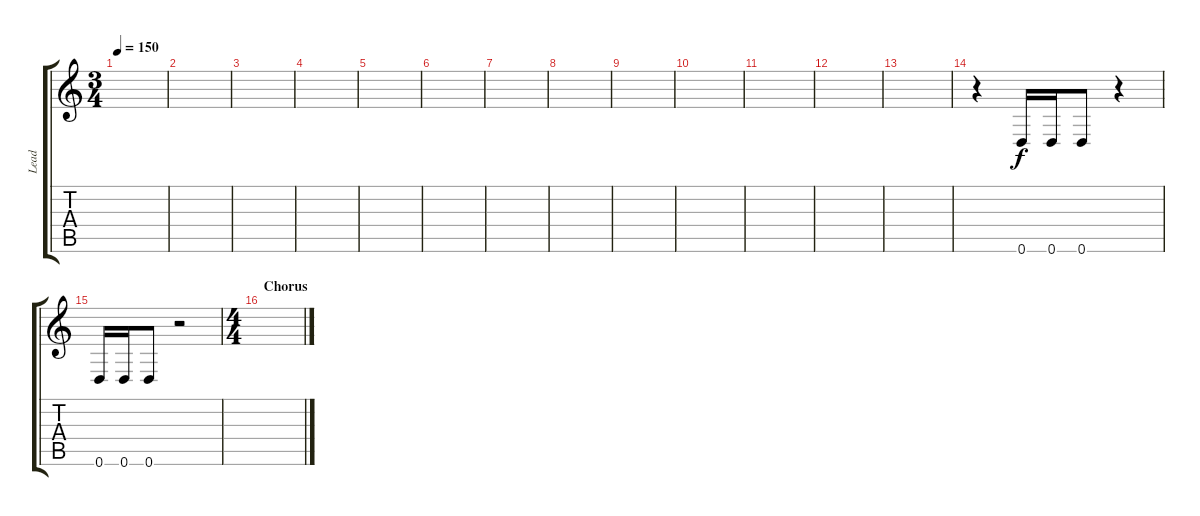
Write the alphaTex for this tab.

\track ("Lead" "Lead") {instrument overdrivenguitar}
\staff {score tabs}
\tuning (D4 A3 F3 C3 G2 D2) {hide}
\ts (3 4)
\tempo 150
\clef g2
\ks c
|
|
|
|
|
|
|
|
|
|
|
|
|
r.4 0.6.16 0.6.16 0.6.8 r.4 |
0.6.16 0.6.16 0.6.8 r.2 |
\ts (4 4)
\section ("" "Chorus")
